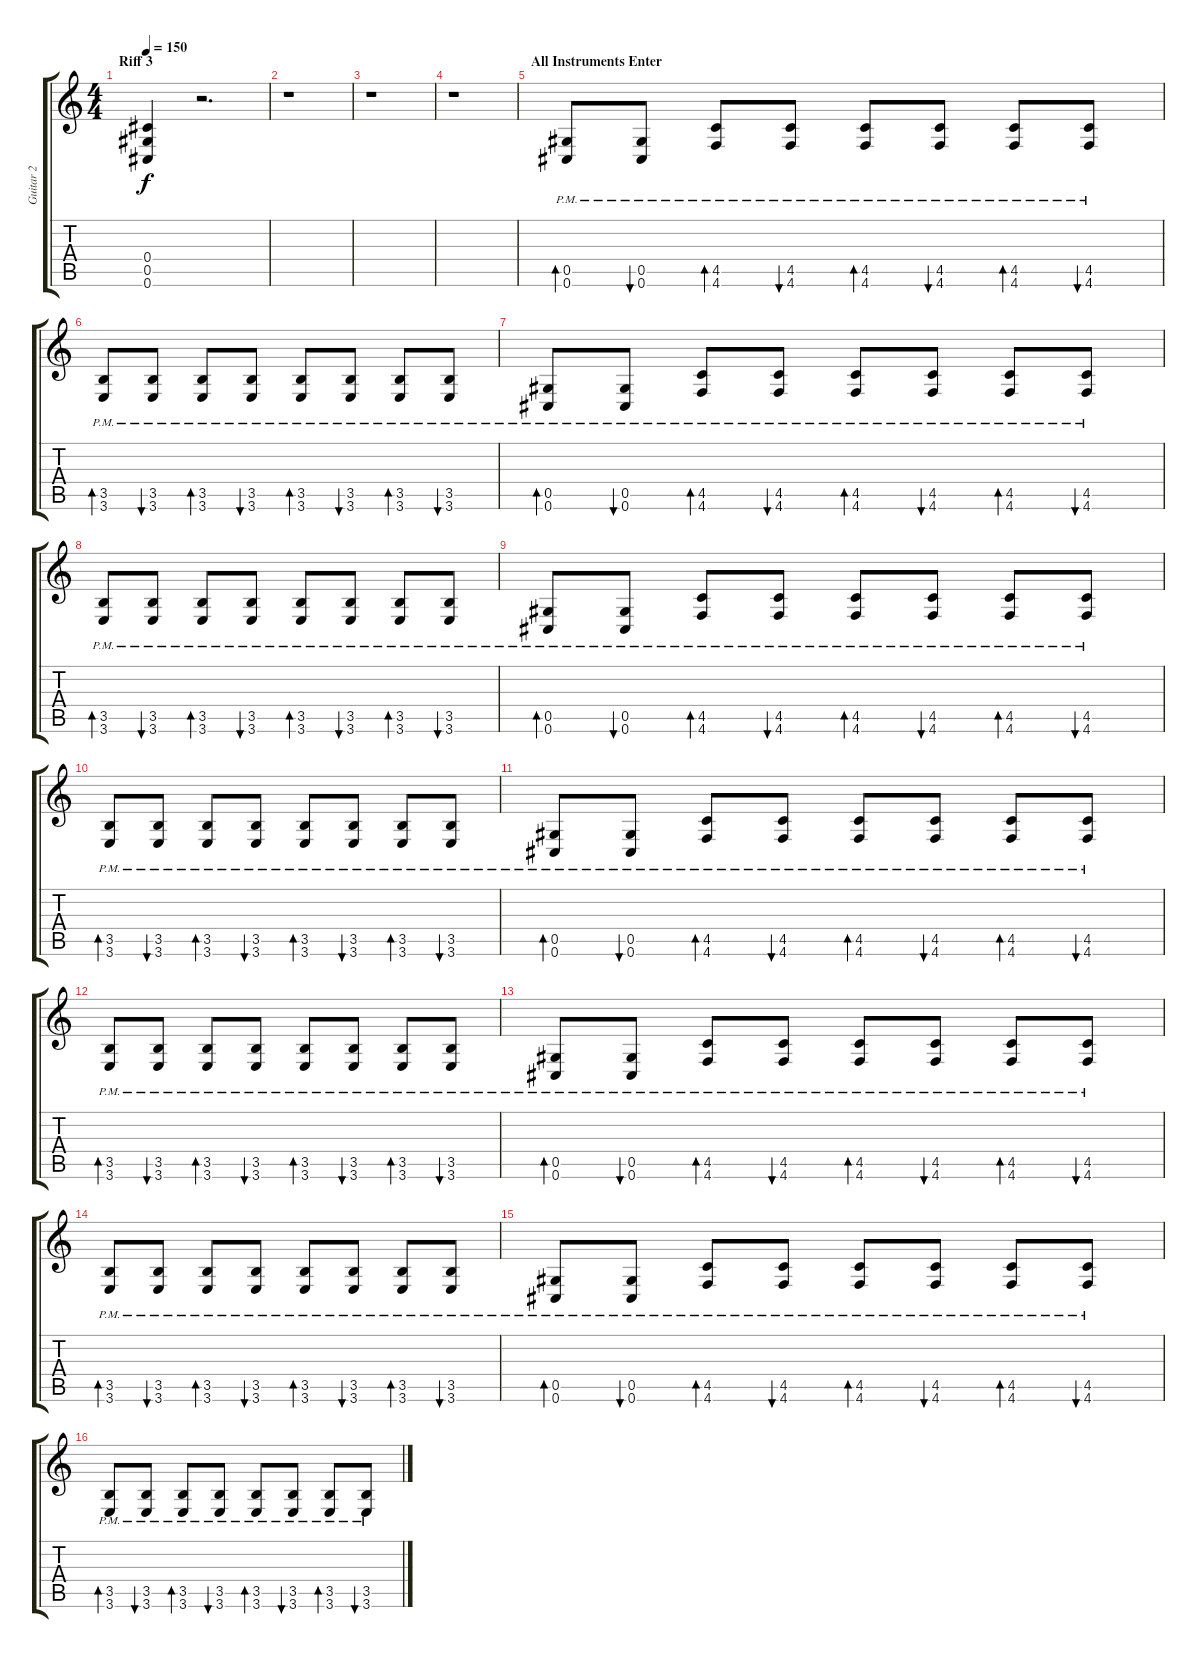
\track ("Guitar 2" "Guitar 2") {instrument distortionguitar}
\staff {score tabs}
\tuning (Eb4 Bb3 Gb3 Db3 Ab2 Db2) {hide}
\ts (4 4)
\section ("" "Riff 3")
\tempo 150
\clef g2
\ks c
(0.4 0.5 0.6).4{dy f} r.2{d} |
r.1 |
r.1 |
r.1 |
\section ("" "All Instruments Enter")
(0.5{pm} 0.6{pm}).8{bd 60} (0.5{pm} 0.6{pm}).8{bu 60} (4.5{pm} 4.6{pm}).8{bd 60} (4.5{pm} 4.6{pm}).8{bu 60} (4.5{pm} 4.6{pm}).8{bd 60} (4.5{pm} 4.6{pm}).8{bu 60} (4.5{pm} 4.6{pm}).8{bd 60} (4.5{pm} 4.6{pm}).8{bu 60} |
(3.5{pm} 3.6{pm}).8{bd 60} (3.5{pm} 3.6{pm}).8{bu 60} (3.5{pm} 3.6{pm}).8{bd 60} (3.5{pm} 3.6{pm}).8{bu 60} (3.5{pm} 3.6{pm}).8{bd 60} (3.5{pm} 3.6{pm}).8{bu 60} (3.5{pm} 3.6{pm}).8{bd 60} (3.5{pm} 3.6{pm}).8{bu 60} |
(0.5{pm} 0.6{pm}).8{bd 60} (0.5{pm} 0.6{pm}).8{bu 60} (4.5{pm} 4.6{pm}).8{bd 60} (4.5{pm} 4.6{pm}).8{bu 60} (4.5{pm} 4.6{pm}).8{bd 60} (4.5{pm} 4.6{pm}).8{bu 60} (4.5{pm} 4.6{pm}).8{bd 60} (4.5{pm} 4.6{pm}).8{bu 60} |
(3.5{pm} 3.6{pm}).8{bd 60} (3.5{pm} 3.6{pm}).8{bu 60} (3.5{pm} 3.6{pm}).8{bd 60} (3.5{pm} 3.6{pm}).8{bu 60} (3.5{pm} 3.6{pm}).8{bd 60} (3.5{pm} 3.6{pm}).8{bu 60} (3.5{pm} 3.6{pm}).8{bd 60} (3.5{pm} 3.6{pm}).8{bu 60} |
(0.5{pm} 0.6{pm}).8{bd 60} (0.5{pm} 0.6{pm}).8{bu 60} (4.5{pm} 4.6{pm}).8{bd 60} (4.5{pm} 4.6{pm}).8{bu 60} (4.5{pm} 4.6{pm}).8{bd 60} (4.5{pm} 4.6{pm}).8{bu 60} (4.5{pm} 4.6{pm}).8{bd 60} (4.5{pm} 4.6{pm}).8{bu 60} |
(3.5{pm} 3.6{pm}).8{bd 60} (3.5{pm} 3.6{pm}).8{bu 60} (3.5{pm} 3.6{pm}).8{bd 60} (3.5{pm} 3.6{pm}).8{bu 60} (3.5{pm} 3.6{pm}).8{bd 60} (3.5{pm} 3.6{pm}).8{bu 60} (3.5{pm} 3.6{pm}).8{bd 60} (3.5{pm} 3.6{pm}).8{bu 60} |
(0.5{pm} 0.6{pm}).8{bd 60} (0.5{pm} 0.6{pm}).8{bu 60} (4.5{pm} 4.6{pm}).8{bd 60} (4.5{pm} 4.6{pm}).8{bu 60} (4.5{pm} 4.6{pm}).8{bd 60} (4.5{pm} 4.6{pm}).8{bu 60} (4.5{pm} 4.6{pm}).8{bd 60} (4.5{pm} 4.6{pm}).8{bu 60} |
(3.5{pm} 3.6{pm}).8{bd 60} (3.5{pm} 3.6{pm}).8{bu 60} (3.5{pm} 3.6{pm}).8{bd 60} (3.5{pm} 3.6{pm}).8{bu 60} (3.5{pm} 3.6{pm}).8{bd 60} (3.5{pm} 3.6{pm}).8{bu 60} (3.5{pm} 3.6{pm}).8{bd 60} (3.5{pm} 3.6{pm}).8{bu 60} |
(0.5{pm} 0.6{pm}).8{bd 60} (0.5{pm} 0.6{pm}).8{bu 60} (4.5{pm} 4.6{pm}).8{bd 60} (4.5{pm} 4.6{pm}).8{bu 60} (4.5{pm} 4.6{pm}).8{bd 60} (4.5{pm} 4.6{pm}).8{bu 60} (4.5{pm} 4.6{pm}).8{bd 60} (4.5{pm} 4.6{pm}).8{bu 60} |
(3.5{pm} 3.6{pm}).8{bd 60} (3.5{pm} 3.6{pm}).8{bu 60} (3.5{pm} 3.6{pm}).8{bd 60} (3.5{pm} 3.6{pm}).8{bu 60} (3.5{pm} 3.6{pm}).8{bd 60} (3.5{pm} 3.6{pm}).8{bu 60} (3.5{pm} 3.6{pm}).8{bd 60} (3.5{pm} 3.6{pm}).8{bu 60} |
(0.5{pm} 0.6{pm}).8{bd 60} (0.5{pm} 0.6{pm}).8{bu 60} (4.5{pm} 4.6{pm}).8{bd 60} (4.5{pm} 4.6{pm}).8{bu 60} (4.5{pm} 4.6{pm}).8{bd 60} (4.5{pm} 4.6{pm}).8{bu 60} (4.5{pm} 4.6{pm}).8{bd 60} (4.5{pm} 4.6{pm}).8{bu 60} |
(3.5{pm} 3.6{pm}).8{bd 60} (3.5{pm} 3.6{pm}).8{bu 60} (3.5{pm} 3.6{pm}).8{bd 60} (3.5{pm} 3.6{pm}).8{bu 60} (3.5{pm} 3.6{pm}).8{bd 60} (3.5{pm} 3.6{pm}).8{bu 60} (3.5{pm} 3.6{pm}).8{bd 60} (3.5{pm} 3.6{pm}).8{bu 60}
